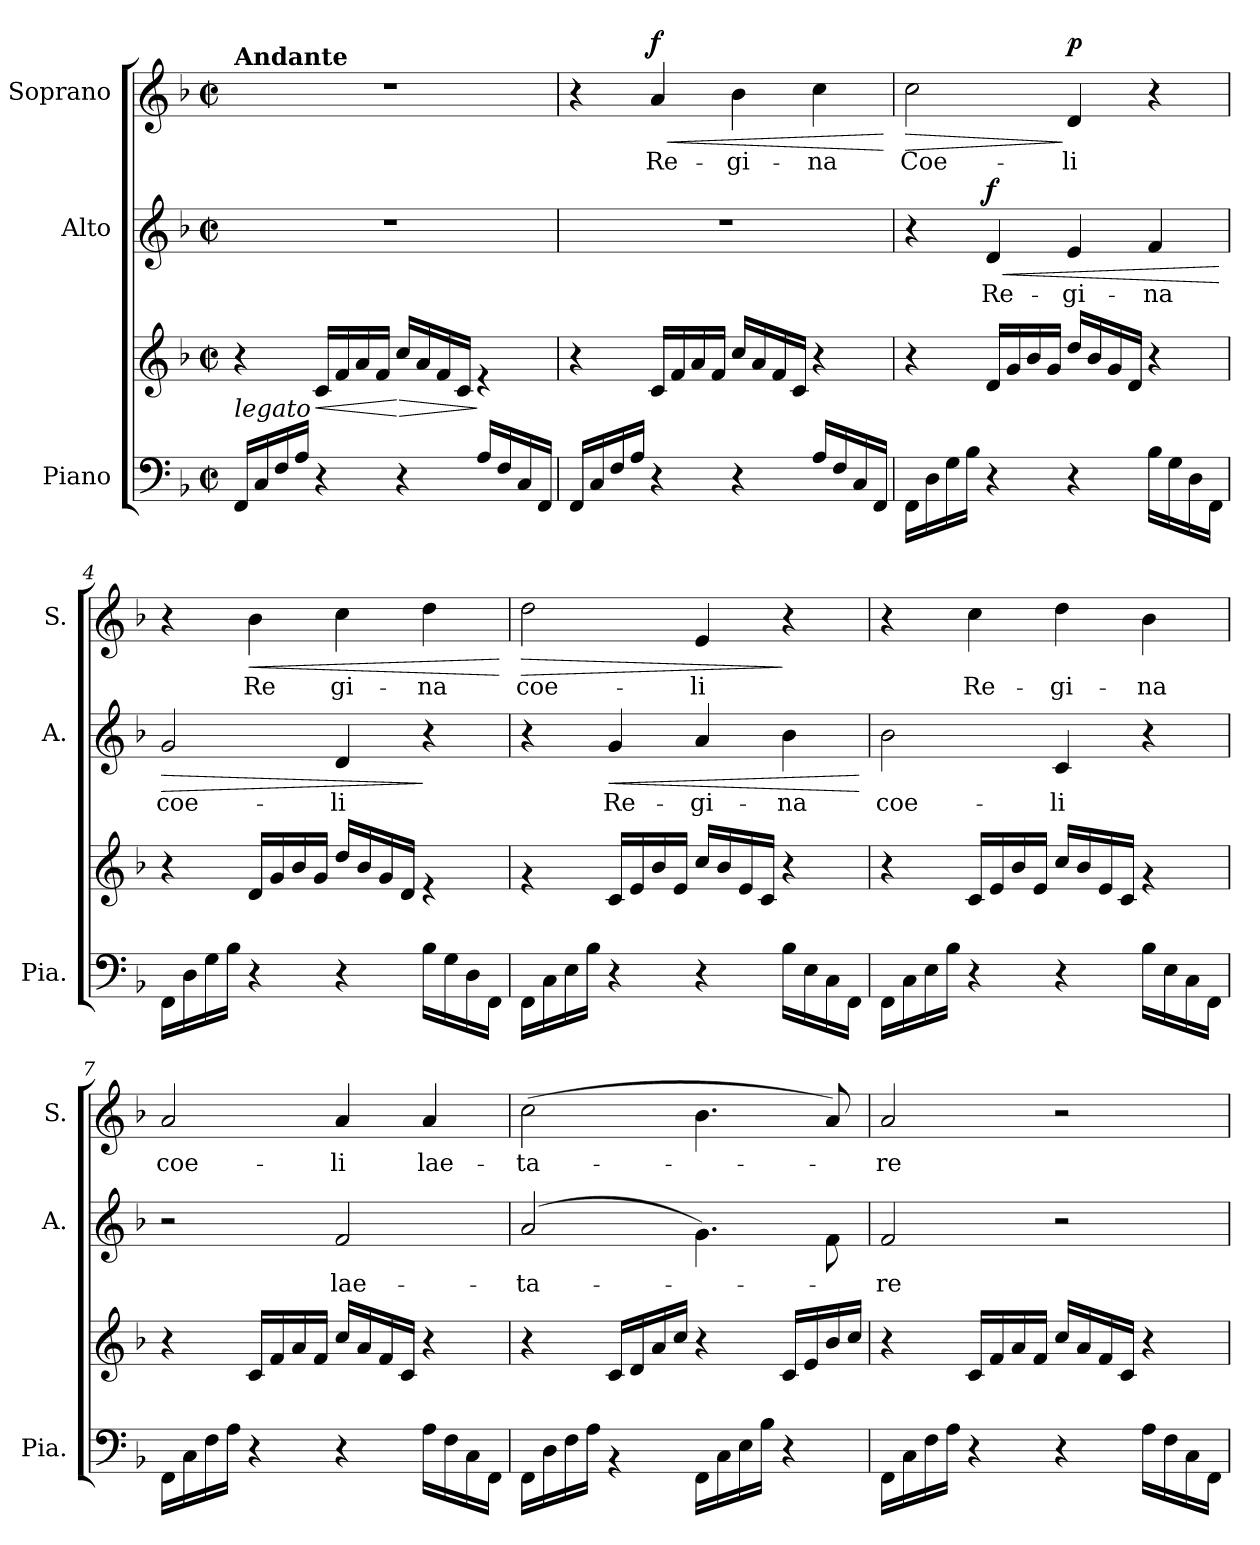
**kern	**kern	**dynam	**kern	**text	**dynam	**kern	**text	**dynam
*part3	*part3	*part3	*part2	*part2	*part2	*part1	*part1	*part1
*staff4	*staff3	*staff3/4	*staff2	*staff2	*staff2	*staff1	*staff1	*staff1
*I"Piano	*	*	*I"Alto	*	*	*I"Soprano	*	*
*I'Pia.	*	*	*I'A.	*	*	*I'S.	*	*
*clefF4	*clefG2	*	*clefG2	*	*	*clefG2	*	*
*k[b-]	*k[b-]	*	*k[b-]	*	*	*k[b-]	*	*
*M2/2	*M2/2	*	*M2/2	*	*	*M2/2	*	*
*met(c|)	*met(c|)	*	*met(c|)	*	*	*met(c|)	*	*
*MM120	*MM120	*	*MM120	*	*	*MM120	*	*
=1	=1	=1	=1	=1	=1	=1	=1	=1
!	!	!	!	!	!	!LO:TX:a:B:t=Andante	!	!
!LO:TX:a:i:t=legato	!	!	!	!	!	!	!	!
16FF/LL	4r	.	1rdd	.	.	1rdd	.	.
16C/	.	.	.	.	.	.	.	.
16F/	.	.	.	.	.	.	.	.
16A/JJ	.	.	.	.	.	.	.	.
!	!	!LO:HP:b	!	!	!	!	!	!
4r	16c/LL	<	.	.	.	.	.	.
.	16f/	.	.	.	.	.	.	.
.	16a/	.	.	.	.	.	.	.
.	16f/JJ	.	.	.	.	.	.	.
!	!	!LO:HP:n=1:b	!	!	!	!	!	!
4r	16cc/LL	[ >	.	.	.	.	.	.
.	16a/	.	.	.	.	.	.	.
.	16f/	.	.	.	.	.	.	.
.	16c/JJ	.	.	.	.	.	.	.
16A/LL	4re	]	.	.	.	.	.	.
16F/	.	.	.	.	.	.	.	.
16C/	.	.	.	.	.	.	.	.
16FF/JJ	.	.	.	.	.	.	.	.
=2	=2	=2	=2	=2	=2	=2	=2	=2
16FF/LL	4r	.	1rdd	.	.	4r	.	.
16C/	.	.	.	.	.	.	.	.
16F/	.	.	.	.	.	.	.	.
16A/JJ	.	.	.	.	.	.	.	.
!	!	!	!	!	!	!	!LO:LY:b	!LO:HP:b
!	!	!	!	!	!	!	!	!LO:DY:n=1:a
4r	16c/LL	.	.	.	.	4a/	Re-	< f
.	16f/	.	.	.	.	.	.	.
.	16a/	.	.	.	.	.	.	.
.	16f/JJ	.	.	.	.	.	.	.
!	!	!	!	!	!	!	!LO:LY:b	!
4r	16cc/LL	.	.	.	.	4b-\	-gi-	.
.	16a/	.	.	.	.	.	.	.
.	16f/	.	.	.	.	.	.	.
.	16c/JJ	.	.	.	.	.	.	.
!	!	!	!	!	!	!	!LO:LY:b	!
16A/LL	4r	.	.	.	.	4cc\	-na	.
16F/	.	.	.	.	.	.	.	.
16C/	.	.	.	.	.	.	.	.
16FF/JJ	.	.	.	.	.	.	.	.
.	.	.	.	.	.	.	.	[
=3	=3	=3	=3	=3	=3	=3	=3	=3
!	!	!	!	!	!	!	!LO:LY:b	!LO:HP:b
16FF\LL	4r	.	4r	.	.	2cc\	Coe-	>
16D\	.	.	.	.	.	.	.	.
16G\	.	.	.	.	.	.	.	.
16B-\JJ	.	.	.	.	.	.	.	.
!	!	!	!	!LO:LY:b	!LO:HP:b	!	!	!
!	!	!	!	!	!LO:DY:n=1:a	!	!	!
4r	16d/LL	.	4d/	Re-	< f	.	.	.
.	16g/	.	.	.	.	.	.	.
.	16b-/	.	.	.	.	.	.	.
.	16g/JJ	.	.	.	.	.	.	.
!	!	!	!	!LO:LY:b	!	!	!LO:LY:b	!LO:DY:n=1:a
4r	16dd/LL	.	4e/	-gi-	.	4d/	-li	] p
.	16b-/	.	.	.	.	.	.	.
.	16g/	.	.	.	.	.	.	.
.	16d/JJ	.	.	.	.	.	.	.
!	!	!	!	!LO:LY:b	!	!	!	!
16B-\LL	4r	.	4f/	-na	.	4r	.	.
16G\	.	.	.	.	.	.	.	.
16D\	.	.	.	.	.	.	.	.
16FF\JJ	.	.	.	.	.	.	.	.
.	.	.	.	.	[	.	.	.
!!LO:LB:g=z
=4	=4	=4	=4	=4	=4	=4	=4	=4
!	!	!	!	!LO:LY:b	!LO:HP:b	!	!	!
16FF\LL	4r	.	2g/	coe-	>	4r	.	.
16D\	.	.	.	.	.	.	.	.
16G\	.	.	.	.	.	.	.	.
16B-\JJ	.	.	.	.	.	.	.	.
!	!	!	!	!	!	!	!LO:LY:b	!LO:HP:b
4r	16d/LL	.	.	.	.	4b-\	Re	<
.	16g/	.	.	.	.	.	.	.
.	16b-/	.	.	.	.	.	.	.
.	16g/JJ	.	.	.	.	.	.	.
!	!	!	!	!LO:LY:b	!	!	!LO:LY:b	!
4r	16dd/LL	.	4d/	-li	.	4cc\	gi-	.
.	16b-/	.	.	.	.	.	.	.
.	16g/	.	.	.	.	.	.	.
.	16d/JJ	.	.	.	.	.	.	.
!	!	!	!	!	!	!	!LO:LY:b	!
16B-\LL	4re	.	4r	.	]	4dd\	-na	.
16G\	.	.	.	.	.	.	.	.
16D\	.	.	.	.	.	.	.	.
16FF\JJ	.	.	.	.	.	.	.	.
.	.	.	.	.	.	.	.	[
=5	=5	=5	=5	=5	=5	=5	=5	=5
!	!	!	!	!	!	!	!LO:LY:b	!LO:HP:b
16FF\LL	4rg	.	4r	.	.	2dd\	coe-	>
16C\	.	.	.	.	.	.	.	.
16E\	.	.	.	.	.	.	.	.
16B-\JJ	.	.	.	.	.	.	.	.
!	!	!	!	!LO:LY:b	!LO:HP:b	!	!	!
4r	16c/LL	.	4g/	Re-	<	.	.	.
.	16e/	.	.	.	.	.	.	.
.	16b-/	.	.	.	.	.	.	.
.	16e/JJ	.	.	.	.	.	.	.
!	!	!	!	!LO:LY:b	!	!	!LO:LY:b	!
4r	16cc/LL	.	4a/	-gi-	.	4e/	-li	.
.	16b-/	.	.	.	.	.	.	.
.	16e/	.	.	.	.	.	.	.
.	16c/JJ	.	.	.	.	.	.	.
!	!	!	!	!LO:LY:b	!	!	!	!
16B-\LL	4r	.	4b-\	-na	.	4r	.	]
16E\	.	.	.	.	.	.	.	.
16C\	.	.	.	.	.	.	.	.
16FF\JJ	.	.	.	.	.	.	.	.
.	.	.	.	.	[	.	.	.
=6	=6	=6	=6	=6	=6	=6	=6	=6
!	!	!	!	!LO:LY:b	!	!	!	!
16FF\LL	4r	.	2b-\	coe-	.	4r	.	.
16C\	.	.	.	.	.	.	.	.
16E\	.	.	.	.	.	.	.	.
16B-\JJ	.	.	.	.	.	.	.	.
!	!	!	!	!	!	!	!LO:LY:b	!
4r	16c/LL	.	.	.	.	4cc\	Re-	.
.	16e/	.	.	.	.	.	.	.
.	16b-/	.	.	.	.	.	.	.
.	16e/JJ	.	.	.	.	.	.	.
!	!	!	!	!LO:LY:b	!	!	!LO:LY:b	!
4r	16cc/LL	.	4c/	-li	.	4dd\	-gi-	.
.	16b-/	.	.	.	.	.	.	.
.	16e/	.	.	.	.	.	.	.
.	16c/JJ	.	.	.	.	.	.	.
!	!	!	!	!	!	!	!LO:LY:b	!
16B-\LL	4rg	.	4r	.	.	4b-\	-na	.
16E\	.	.	.	.	.	.	.	.
16C\	.	.	.	.	.	.	.	.
16FF\JJ	.	.	.	.	.	.	.	.
!!LO:LB:g=z
=7	=7	=7	=7	=7	=7	=7	=7	=7
!	!	!	!	!	!	!	!LO:LY:b	!
16FF\LL	4r	.	2r	.	.	2a/	coe-	.
16C\	.	.	.	.	.	.	.	.
16F\	.	.	.	.	.	.	.	.
16A\JJ	.	.	.	.	.	.	.	.
4r	16c/LL	.	.	.	.	.	.	.
.	16f/	.	.	.	.	.	.	.
.	16a/	.	.	.	.	.	.	.
.	16f/JJ	.	.	.	.	.	.	.
!	!	!	!	!LO:LY:b	!	!	!LO:LY:b	!
4r	16cc/LL	.	2f/	lae-	.	4a/	-li	.
.	16a/	.	.	.	.	.	.	.
.	16f/	.	.	.	.	.	.	.
.	16c/JJ	.	.	.	.	.	.	.
!	!	!	!	!	!	!	!LO:LY:b	!
16A\LL	4r	.	.	.	.	4a/	lae-	.
16F\	.	.	.	.	.	.	.	.
16C\	.	.	.	.	.	.	.	.
16FF\JJ	.	.	.	.	.	.	.	.
=8	=8	=8	=8	=8	=8	=8	=8	=8
!	!	!	!	!LO:LY:b	!	!	!LO:LY:b	!
16FF\LL	4r	.	(>2a/	-ta-	.	(>2cc\	-ta-	.
16D\	.	.	.	.	.	.	.	.
16F\	.	.	.	.	.	.	.	.
16A\JJ	.	.	.	.	.	.	.	.
4rBB	16c/LL	.	.	.	.	.	.	.
.	16d/	.	.	.	.	.	.	.
.	16a/	.	.	.	.	.	.	.
.	16cc/JJ	.	.	.	.	.	.	.
16FF\LL	4r	.	4.g\)	.	.	4.b-\	.	.
16C\	.	.	.	.	.	.	.	.
16E\	.	.	.	.	.	.	.	.
16B-\JJ	.	.	.	.	.	.	.	.
4r	16c/LL	.	.	.	.	.	.	.
.	16e/	.	.	.	.	.	.	.
.	16b-/	.	8f\	.	.	8a/)	.	.
.	16cc/JJ	.	.	.	.	.	.	.
=9	=9	=9	=9	=9	=9	=9	=9	=9
!	!	!	!	!LO:LY:b	!	!	!LO:LY:b	!
16FF\LL	4r	.	2f/	-re	.	2a/	-re	.
16C\	.	.	.	.	.	.	.	.
16F\	.	.	.	.	.	.	.	.
16A\JJ	.	.	.	.	.	.	.	.
4r	16c/LL	.	.	.	.	.	.	.
.	16f/	.	.	.	.	.	.	.
.	16a/	.	.	.	.	.	.	.
.	16f/JJ	.	.	.	.	.	.	.
4r	16cc/LL	.	2r	.	.	2r	.	.
.	16a/	.	.	.	.	.	.	.
.	16f/	.	.	.	.	.	.	.
.	16c/JJ	.	.	.	.	.	.	.
16A\LL	4r	.	.	.	.	.	.	.
16F\	.	.	.	.	.	.	.	.
16C\	.	.	.	.	.	.	.	.
16FF\JJ	.	.	.	.	.	.	.	.
=	=	=	=	=	=	=	=	=
*-	*-	*-	*-	*-	*-	*-	*-	*-
